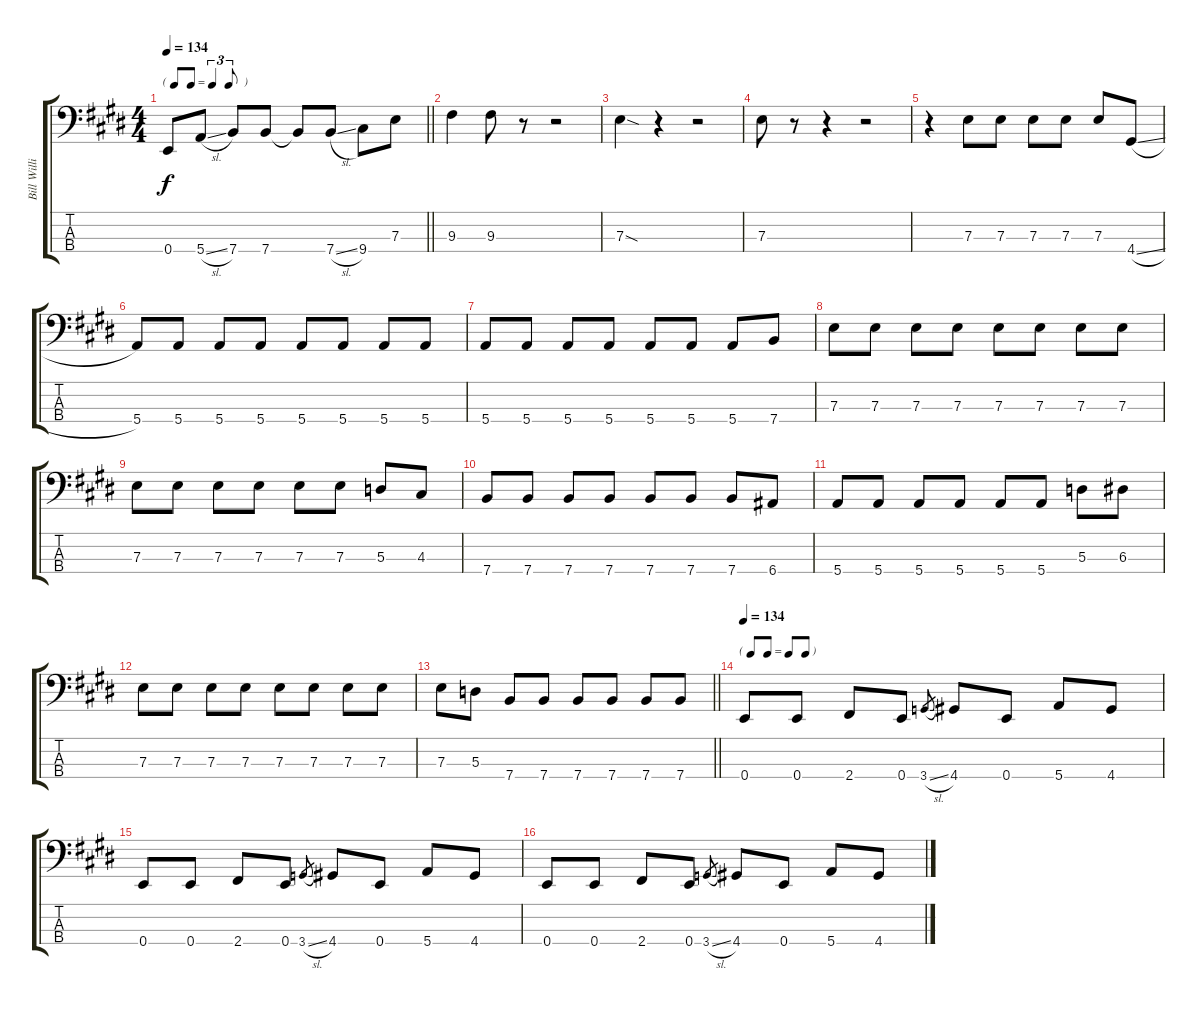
\track ("Bill Willis - Bass" "Bill Willi") {instrument electricbassfinger}
\staff {score tabs}
\tuning (G2 D2 A1 E1) {hide}
\ts (4 4)
\tf triplet8th
\tempo 134
\clef f4
\barLineRight lightlight
\ks c#minor
0.4.8{dy f} 5.4{sl}.8 7.4.8 7.4.8 7.4{t}.8 7.4{sl}.8 9.4.8 7.3.8 |
\ks e
9.3.4 9.3.8 r.8 r.2 |
\ks c#minor
7.3{sod}.4 r.4 r.2 |
7.3.8 r.8 r.4 r.2 |
r.4 7.3.8 7.3.8 7.3.8 7.3.8 7.3.8 4.4{sl}.8 |
\ks e
5.4.8 5.4.8 5.4.8 5.4.8 5.4.8 5.4.8 5.4.8 5.4.8 |
\ks c#minor
5.4.8 5.4.8 5.4.8 5.4.8 5.4.8 5.4.8 5.4.8 7.4.8 |
7.3.8 7.3.8 7.3.8 7.3.8 7.3.8 7.3.8 7.3.8 7.3.8 |
7.3.8 7.3.8 7.3.8 7.3.8 7.3.8 7.3.8 5.3.8 4.3.8 |
\ks e
7.4.8 7.4.8 7.4.8 7.4.8 7.4.8 7.4.8 7.4.8 6.4.8 |
\ks c#minor
5.4.8 5.4.8 5.4.8 5.4.8 5.4.8 5.4.8 5.3.8 6.3.8 |
7.3.8 7.3.8 7.3.8 7.3.8 7.3.8 7.3.8 7.3.8 7.3.8 |
\barLineRight lightlight
\ks e
7.3.8 5.3.8 7.4.8 7.4.8 7.4.8 7.4.8 7.4.8 7.4.8 |
\tf none
\section ("" " ")
\tempo 134
\ks c#minor
0.4.8 0.4.8 2.4.8 0.4.8 3.4{sl}.8{gr} 4.4.8 0.4.8 5.4.8 4.4.8 |
0.4.8 0.4.8 2.4.8 0.4.8 3.4{sl}.8{gr} 4.4.8 0.4.8 5.4.8 4.4.8 |
0.4.8 0.4.8 2.4.8 0.4.8 3.4{sl}.8{gr} 4.4.8 0.4.8 5.4.8 4.4.8
